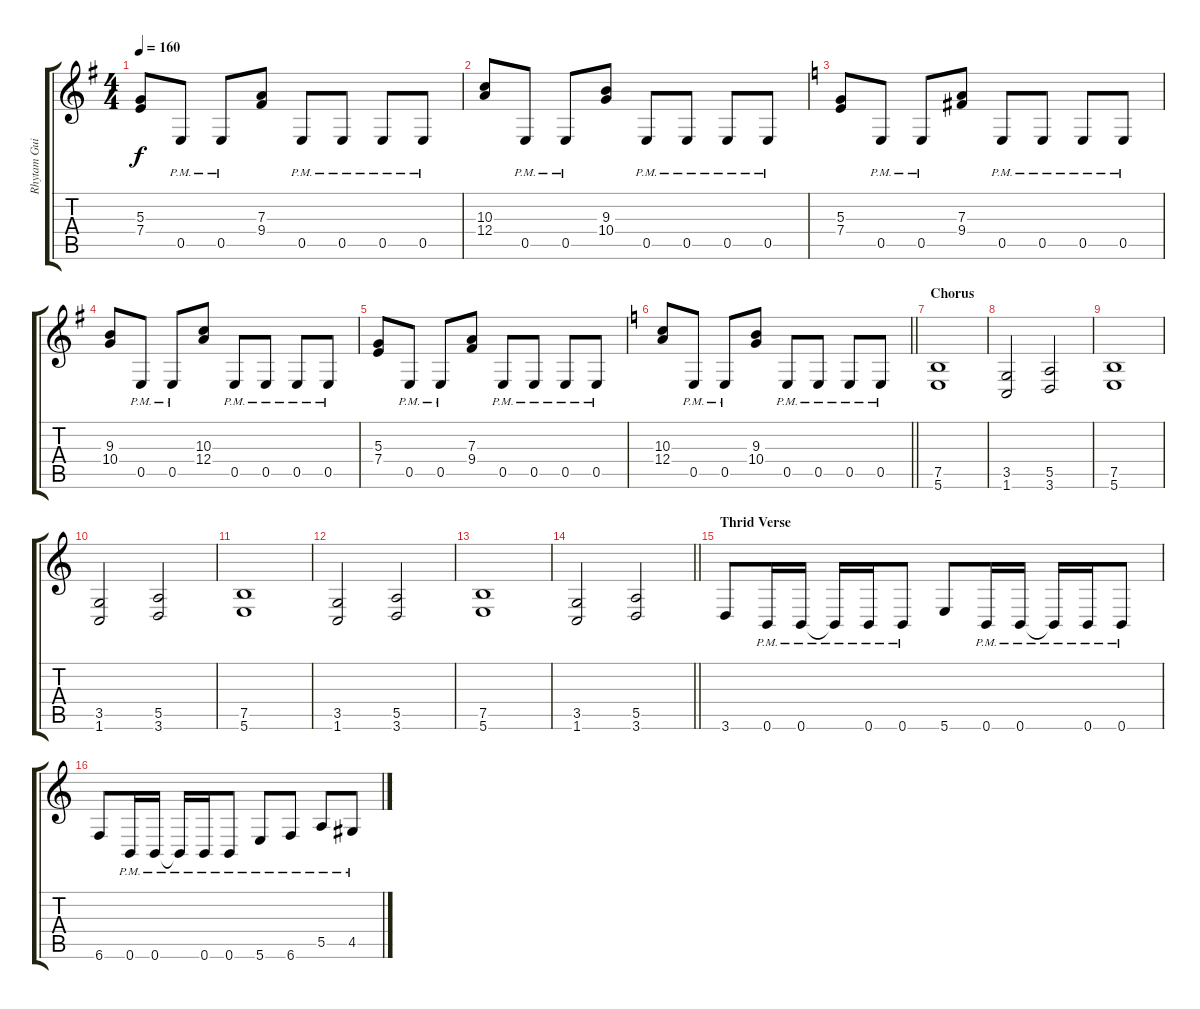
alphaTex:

\track ("Rhytam Guitar Christopher" "Rhytam Gui") {instrument distortionguitar}
\staff {score tabs}
\tuning (B3 Gb3 D3 A2 E2 B1) {hide}
\ts (4 4)
\tempo 160
\clef g2
\ks g
(5.3 7.4).8{dy f} 0.5{pm}.8 0.5{pm}.8 (7.3 9.4).8 0.5{pm}.8 0.5{pm}.8 0.5{pm}.8 0.5{pm}.8 |
(10.3 12.4).8 0.5{pm}.8 0.5{pm}.8 (9.3 10.4).8 0.5{pm}.8 0.5{pm}.8 0.5{pm}.8 0.5{pm}.8 |
\ks c
(5.3 7.4).8 0.5{pm}.8 0.5{pm}.8 (7.3 9.4).8 0.5{pm}.8 0.5{pm}.8 0.5{pm}.8 0.5{pm}.8 |
\ks g
(9.3 10.4).8 0.5{pm}.8 0.5{pm}.8 (10.3 12.4).8 0.5{pm}.8 0.5{pm}.8 0.5{pm}.8 0.5{pm}.8 |
(5.3 7.4).8 0.5{pm}.8 0.5{pm}.8 (7.3 9.4).8 0.5{pm}.8 0.5{pm}.8 0.5{pm}.8 0.5{pm}.8 |
\barLineRight lightlight
\ks c
(10.3 12.4).8 0.5{pm}.8 0.5{pm}.8 (9.3 10.4).8 0.5{pm}.8 0.5{pm}.8 0.5{pm}.8 0.5{pm}.8 |
\section ("" "Chorus")
(7.5 5.6).1 |
(3.5 1.6).2 (5.5 3.6).2 |
(7.5 5.6).1 |
(3.5 1.6).2 (5.5 3.6).2 |
(7.5 5.6).1 |
(3.5 1.6).2 (5.5 3.6).2 |
(7.5 5.6).1 |
\barLineRight lightlight
(3.5 1.6).2 (5.5 3.6).2 |
\section ("" "Thrid Verse")
3.6.8 0.6{pm}.16 0.6{pm}.16 0.6{pm t}.16 0.6{pm}.16 0.6{pm}.8 5.6.8 0.6{pm}.16 0.6{pm}.16 0.6{pm t}.16 0.6{pm}.16 0.6{pm}.8 |
6.6.8 0.6{pm}.16 0.6{pm}.16 0.6{pm t}.16 0.6{pm}.16 0.6{pm}.8 5.6{pm}.8 6.6{pm}.8 5.5{pm}.8 4.5{pm}.8
